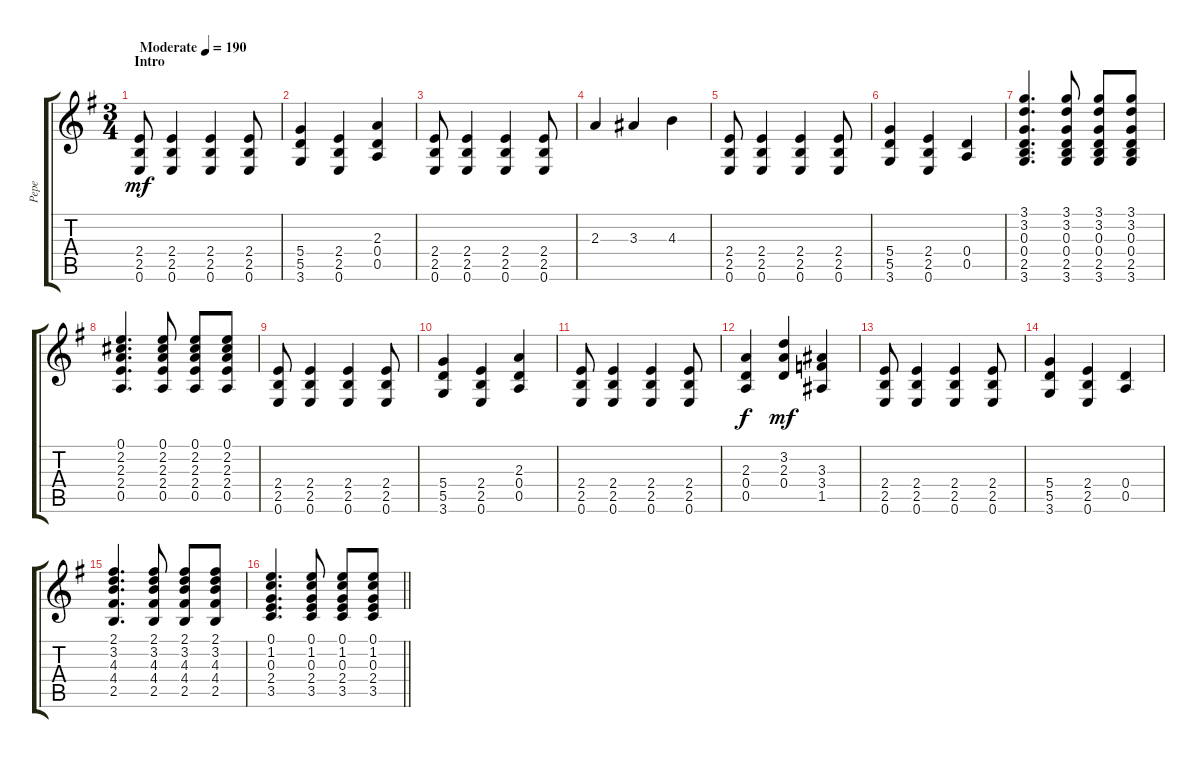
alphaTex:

\track ("Pepe" "Pepe") {instrument acousticguitarsteel}
\staff {score tabs}
\tuning (E4 B3 G3 D3 A2 E2) {hide}
\ts (3 4)
\section ("" "Intro")
\tempo (190 "Moderate")
\clef g2
\ks g
(2.4 2.5 0.6).8{dy mf instrument acousticguitarnylon} (2.4 2.5 0.6).4 (2.4 2.5 0.6).4 (2.4 2.5 0.6).8 |
(5.4 5.5 3.6).4 (2.4 2.5 0.6).4 (2.3 0.4 0.5).4 |
(2.4 2.5 0.6).8 (2.4 2.5 0.6).4 (2.4 2.5 0.6).4 (2.4 2.5 0.6).8 |
2.3.4 3.3.4 4.3.4 |
(2.4 2.5 0.6).8 (2.4 2.5 0.6).4 (2.4 2.5 0.6).4 (2.4 2.5 0.6).8 |
(5.4 5.5 3.6).4 (2.4 2.5 0.6).4 (0.4 0.5).4 |
(3.1 3.2 0.3 0.4 2.5 3.6).4{d} (3.1 3.2 0.3 0.4 2.5 3.6).8 (3.1 3.2 0.3 0.4 2.5 3.6).8 (3.1 3.2 0.3 0.4 2.5 3.6).8 |
(0.1 2.2 2.3 2.4 0.5).4{d} (0.1 2.2 2.3 2.4 0.5).8 (0.1 2.2 2.3 2.4 0.5).8 (0.1 2.2 2.3 2.4 0.5).8 |
(2.4 2.5 0.6).8 (2.4 2.5 0.6).4 (2.4 2.5 0.6).4 (2.4 2.5 0.6).8 |
(5.4 5.5 3.6).4 (2.4 2.5 0.6).4 (2.3 0.4 0.5).4 |
(2.4 2.5 0.6).8 (2.4 2.5 0.6).4 (2.4 2.5 0.6).4 (2.4 2.5 0.6).8 |
(2.3 0.4 0.5).4{dy f} (3.2 2.3 0.4).4{dy mf} (3.3 3.4 1.5).4 |
(2.4 2.5 0.6).8 (2.4 2.5 0.6).4 (2.4 2.5 0.6).4 (2.4 2.5 0.6).8 |
(5.4 5.5 3.6).4 (2.4 2.5 0.6).4 (0.4 0.5).4 |
(2.1 3.2 4.3 4.4 2.5).4{d} (2.1 3.2 4.3 4.4 2.5).8 (2.1 3.2 4.3 4.4 2.5).8 (2.1 3.2 4.3 4.4 2.5).8 |
\barLineRight lightlight
(0.1 1.2 0.3 2.4 3.5).4{d} (0.1 1.2 0.3 2.4 3.5).8 (0.1 1.2 0.3 2.4 3.5).8 (0.1 1.2 0.3 2.4 3.5).8
